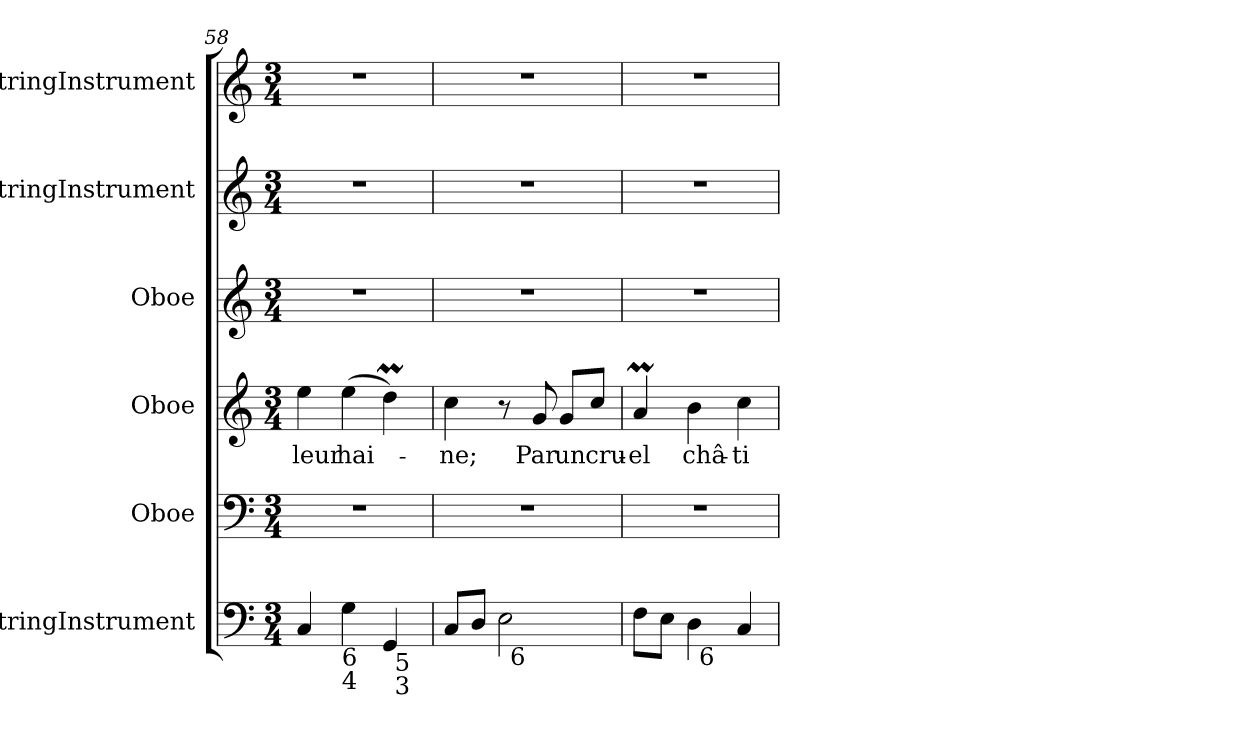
**kern	**kern	**kern	**text	**kern	**kern	**kern
*part6	*part5	*part4	*part4	*part3	*part2	*part1
*staff6	*staff5	*staff4	*staff4	*staff3	*staff2	*staff1
*I"StringInstrument	*I"Oboe	*I"Oboe	*	*I"Oboe	*I"StringInstrument	*I"StringInstrument
*I'Str	*I'Ob	*I'Ob	*	*I'Ob	*I'Str	*I'Str
*clefF4	*clefF4	*clefG2	*	*clefG2	*clefG2	*clefG2
*k[]	*k[]	*k[]	*	*k[]	*k[]	*k[]
*C:	*C:	*C:	*	*C:	*C:	*C:
*M3/4	*M3/4	*M3/4	*	*M3/4	*M3/4	*M3/4
=58	=58	=58	=58	=58	=58	=58
*^	*	*	*	*	*	*
4C/	2ryy	2.r	4ee\	leur	2.r	2.r	2.r
!LO:TX:b:t=6\n4	!	!	!	!	!	!	!
4G\	.	.	(>4ee\	hai-	.	.	.
4GG/	32ryy	.	4ddM\)	.	.	.	.
!	!LO:TX:b:t=5\n3	!	!	!	!	!	!
.	8..ryy	.	.	.	.	.	.
=59	=59	=59	=59	=59	=59	=59	=59
8C/L	4ryy	2.r	4cc\	-ne;	2.r	2.r	2.r
8D/J	.	.	.	.	.	.	.
2E\	32ryy	.	8r	.	.	.	.
!	!LO:TX:b:t=6	!	!	!	!	!	!
.	4...ryy	.	.	.	.	.	.
.	.	.	8g/	Par	.	.	.
.	.	.	8g/L	un	.	.	.
.	.	.	8cc/J	cru-	.	.	.
=60	=60	=60	=60	=60	=60	=60	=60
8F\L	4ryy	2.r	4aM/	-el	2.r	2.r	2.r
8E\J	.	.	.	.	.	.	.
4D\	32ryy	.	4b\	châ-	.	.	.
!	!LO:TX:b:t=6	!	!	!	!	!	!
.	4...ryy	.	.	.	.	.	.
4C/	.	.	4cc\	-ti-	.	.	.
*v	*v	*	*	*	*	*	*
=	=	=	=	=	=	=
*-	*-	*-	*-	*-	*-	*-
